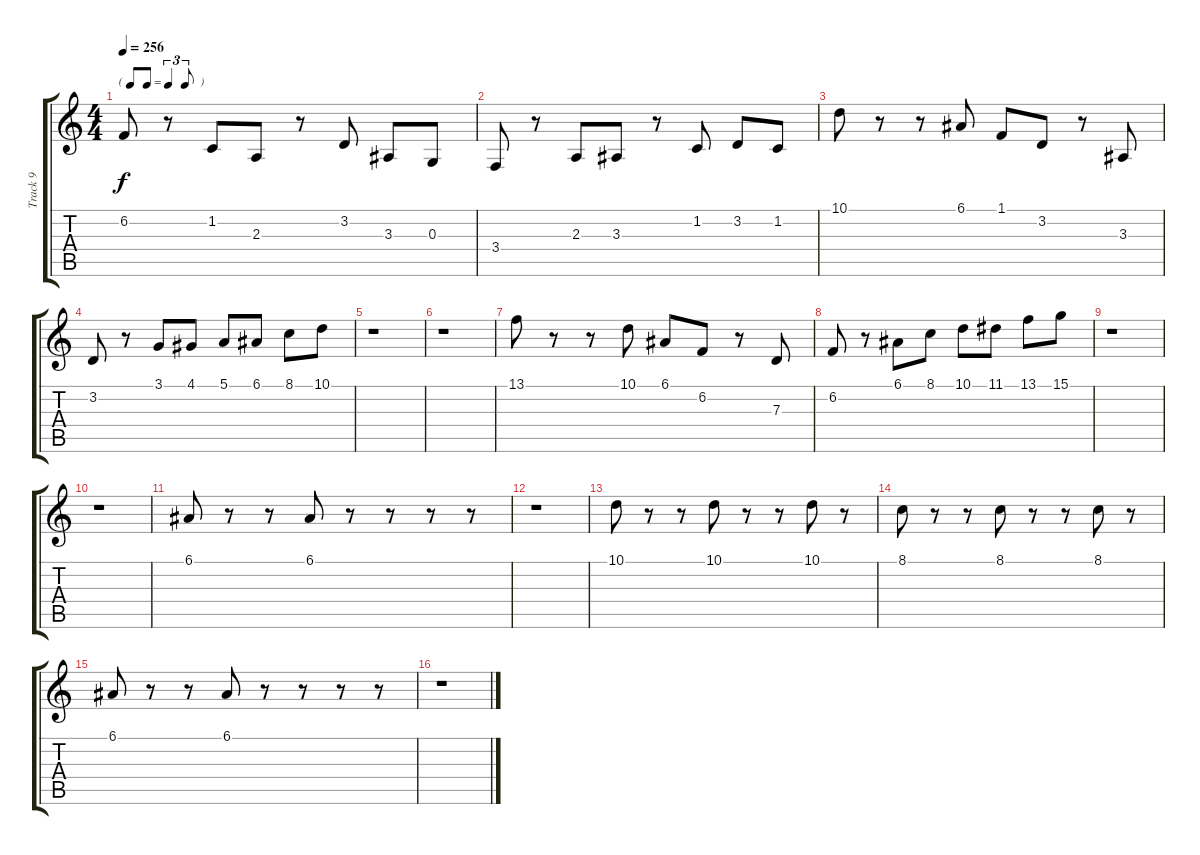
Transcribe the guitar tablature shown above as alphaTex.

\track ("Track 9" "Track 9") {instrument altosax}
\staff {score tabs}
\tuning (E4 B3 G3 D3 A2 E2) {hide}
\ts (4 4)
\tf triplet8th
\tempo 256
\clef g2
\ks c
6.2.8{dy f} r.8 1.2.8 2.3.8 r.8 3.2.8 3.3.8 0.3.8 |
3.4.8 r.8 2.3.8 3.3.8 r.8 1.2.8 3.2.8 1.2.8 |
10.1.8 r.8 r.8 6.1.8 1.1.8 3.2.8 r.8 3.3.8 |
3.2.8 r.8 3.1.8 4.1.8 5.1.8 6.1.8 8.1.8 10.1.8 |
r.1 |
r.1 |
13.1.8 r.8 r.8 10.1.8 6.1.8 6.2.8 r.8 7.3.8 |
6.2.8 r.8 6.1.8 8.1.8 10.1.8 11.1.8 13.1.8 15.1.8 |
r.1 |
r.1 |
6.1.8 r.8 r.8 6.1.8 r.8 r.8 r.8 r.8 |
r.1 |
10.1.8 r.8 r.8 10.1.8 r.8 r.8 10.1.8 r.8 |
8.1.8 r.8 r.8 8.1.8 r.8 r.8 8.1.8 r.8 |
6.1.8 r.8 r.8 6.1.8 r.8 r.8 r.8 r.8 |
r.1
